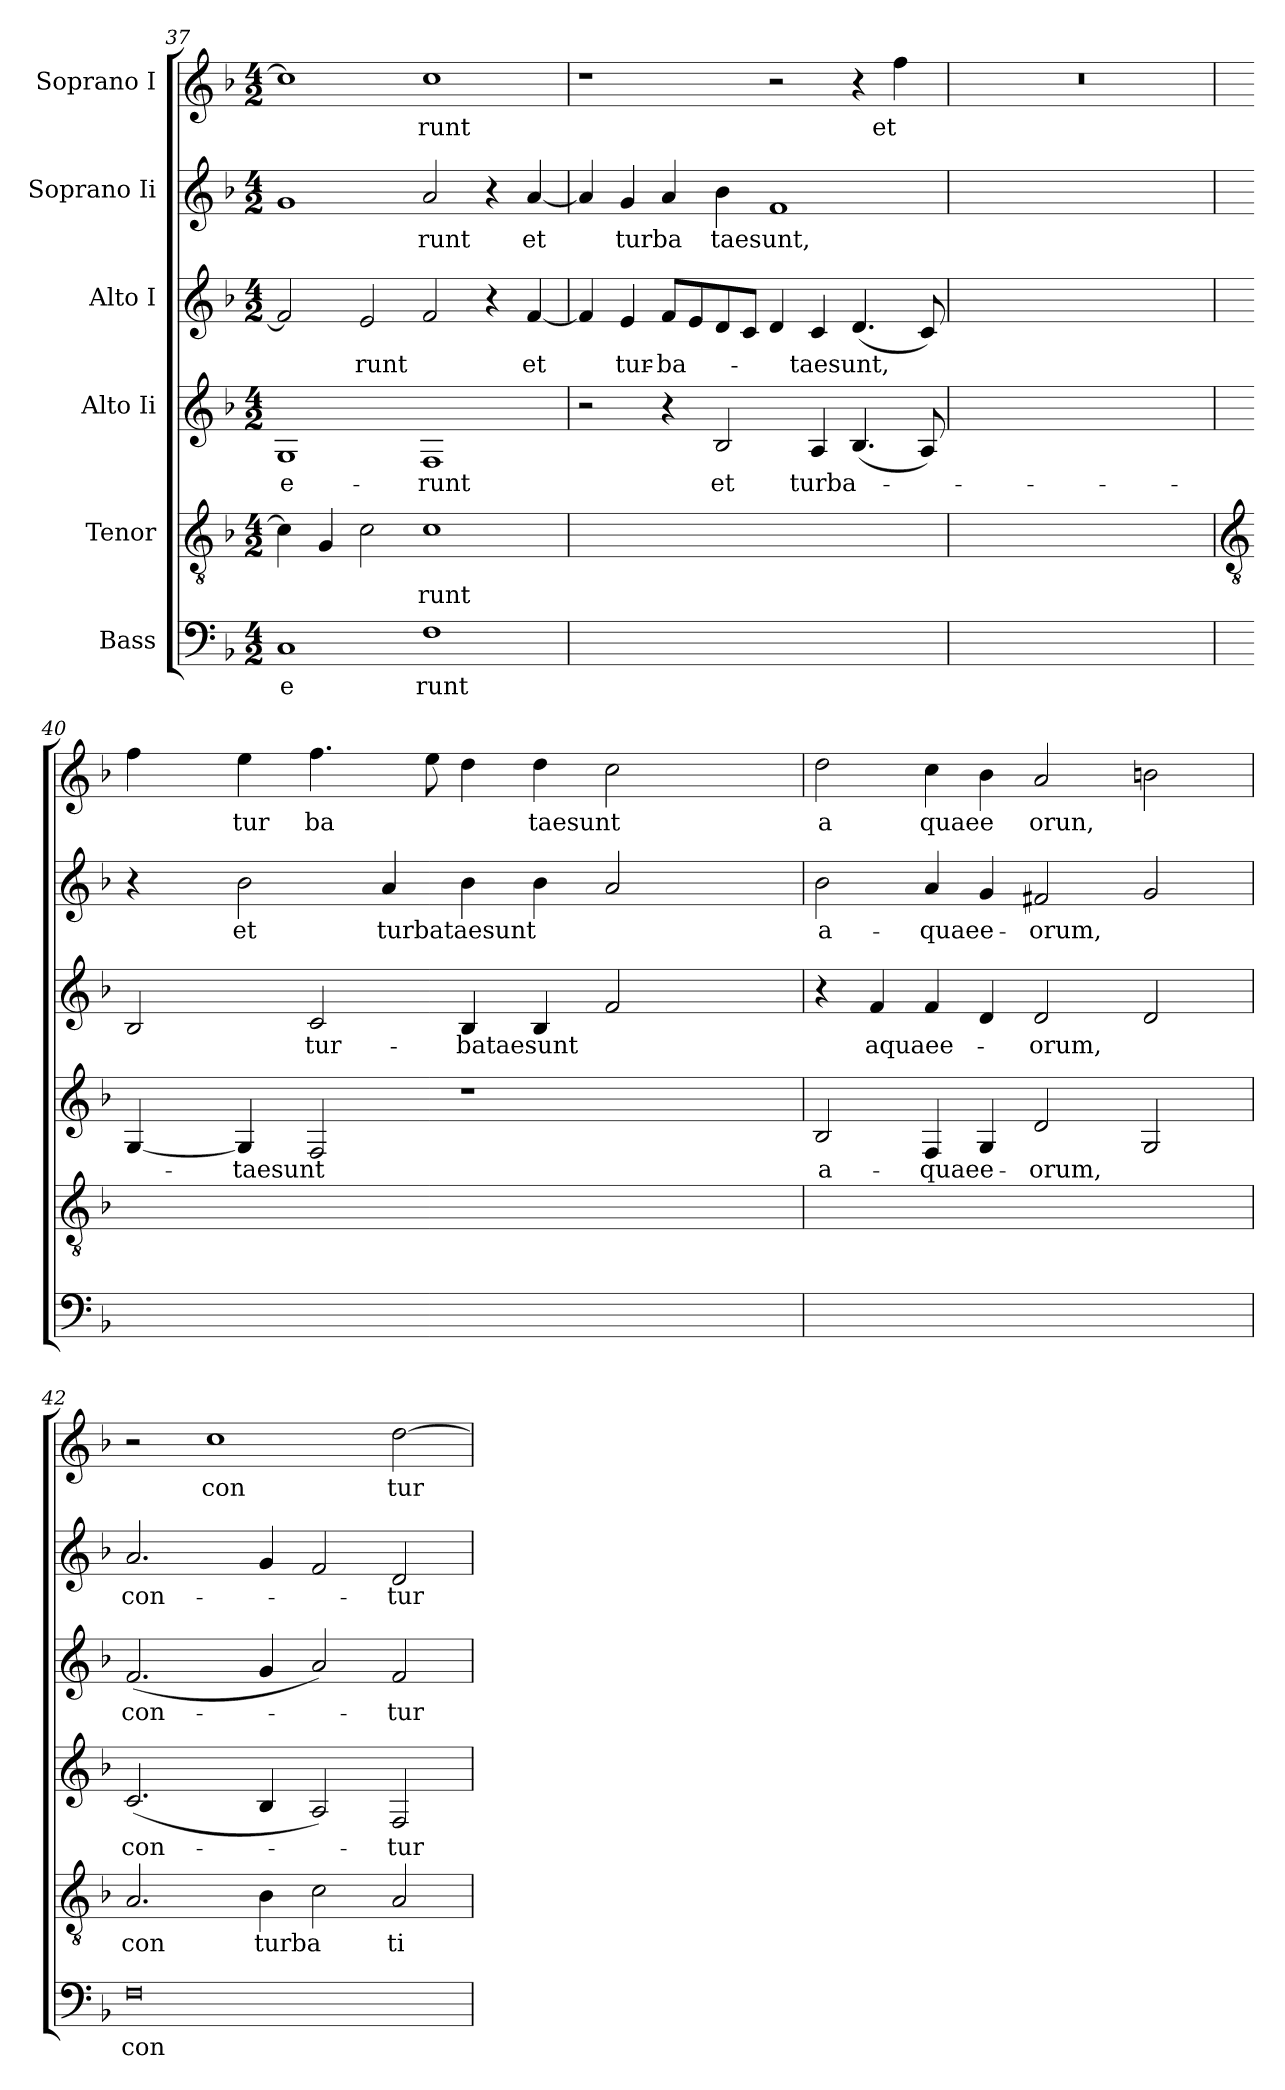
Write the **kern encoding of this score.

**kern	**text	**kern	**text	**kern	**text	**kern	**text	**kern	**text	**kern	**text
*part6	*part6	*part5	*part5	*part4	*part4	*part3	*part3	*part2	*part2	*part1	*part1
*staff6	*staff6	*staff5	*staff5	*staff4	*staff4	*staff3	*staff3	*staff2	*staff2	*staff1	*staff1
*I"Bass	*	*I"Tenor	*	*I"Alto Ii	*	*I"Alto I	*	*I"Soprano Ii	*	*I"Soprano I	*
*clefF4	*	*clefGv2	*	*clefG2	*	*clefG2	*	*clefG2	*	*clefG2	*
*k[b-]	*	*k[b-]	*	*k[b-]	*	*k[b-]	*	*k[b-]	*	*k[b-]	*
*F:	*	*F:	*	*F:	*	*F:	*	*F:	*	*F:	*
*M4/2	*	*M4/2	*	*M4/2	*	*M4/2	*	*M4/2	*	*M4/2	*
=37	=37	=37	=37	=37	=37	=37	=37	=37	=37	=37	=37
!	!LO:LY:b	!	!	!	!LO:LY:b	!	!	!	!	!	!
1C	e	4c\]	.	1G	-e-	2f/]	.	1g	.	1cc]	.
.	.	4G/	.	.	.	.	.	.	.	.	.
!	!	!	!	!	!	!	!LO:LY:b	!	!	!	!
.	.	2c\	.	.	.	2e/	-runt	.	.	.	.
!	!LO:LY:b	!	!LO:LY:b	!	!LO:LY:b	!	!	!	!LO:LY:b	!	!LO:LY:b
1F	runt	1c	runt	1F	-runt	2f/	.	2a/	runt	1cc	-runt
.	.	.	.	.	.	4r	.	4r	.	.	.
!	!	!	!	!	!	!	!LO:LY:b	!	!LO:LY:b	!	!
.	.	.	.	.	.	[4f/	et	[4a/	et	.	.
=38	=38	=38	=38	=38	=38	=38	=38	=38	=38	=38	=38
4ryy	.	4ryy	.	2r	.	4f/]	.	4a/]	.	1r	.
!	!	!	!	!	!	!	!LO:LY:b	!	!LO:LY:b	!	!
4ryy	.	4ryy	.	.	.	4e/	tur-	4g/	turba	.	.
!	!	!	!	!	!	!	!LO:LY:b	!	!	!	!
4ryy	.	4ryy	.	4r	.	8f/L	-ba-	4a/	.	.	.
.	.	.	.	.	.	8e/	.	.	.	.	.
!	!	!	!	!	!LO:LY:b	!	!	!	!LO:LY:b	!	!
4ryy	.	4ryy	.	2B-/	et	8d/	.	4b-\	taesunt,	.	.
.	.	.	.	.	.	8c/J	.	.	.	.	.
4ryy	.	4ryy	.	.	.	4d/	.	1f	.	2r	.
!	!	!	!	!	!LO:LY:b	!	!LO:LY:b	!	!	!	!
4ryy	.	4ryy	.	4A/	turba-	4c/	-taesunt,	.	.	.	.
4ryy	.	4ryy	.	(<4.B-/	.	(<4.d/	.	.	.	4r	.
!	!	!	!	!	!	!	!	!	!	!	!LO:LY:b
4ryy	.	4ryy	.	.	.	.	.	.	.	4ff\	et
.	.	.	.	8A/)	.	8c/)	.	.	.	.	.
=39	=39	=39	=39	=39	=39	=39	=39	=39	=39	=39	=39
4ryy	.	4ryy	.	4ryy	.	4ryy	.	4ryy	.	0r	.
4ryy	.	4ryy	.	4ryy	.	4ryy	.	4ryy	.	.	.
4ryy	.	4ryy	.	4ryy	.	4ryy	.	4ryy	.	.	.
4ryy	.	4ryy	.	4ryy	.	4ryy	.	4ryy	.	.	.
1ryy	.	1ryy	.	1ryy	.	1ryy	.	1ryy	.	.	.
!!LO:LB:g=z
=40	=40	=40	=40	=40	=40	=40	=40	=40	=40	=40	=40
*	*	*clefGv2	*	*	*	*	*	*	*	*	*
4ryy	.	64ryy	.	[4G/	.	2B-/	.	4r	.	4ff\	.
.	.	64ryy	.	.	.	.	.	.	.	.	.
.	.	64ryy	.	.	.	.	.	.	.	.	.
.	.	64ryy	.	.	.	.	.	.	.	.	.
.	.	64ryy	.	.	.	.	.	.	.	.	.
.	.	64ryy	.	.	.	.	.	.	.	.	.
.	.	64ryy	.	.	.	.	.	.	.	.	.
.	.	4ryy	.	.	.	.	.	.	.	.	.
!	!	!	!	!	!LO:LY:b	!	!	!	!LO:LY:b	!	!LO:LY:b
4ryy	.	.	.	4G/]	-taesunt	.	.	2b-\	et	4ee\	tur
.	.	4ryy	.	.	.	.	.	.	.	.	.
!	!	!	!	!	!	!	!LO:LY:b	!	!	!	!LO:LY:b
4ryy	.	.	.	2F/	.	2c/	tur-	.	.	4.ff\	ba
.	.	4ryy	.	.	.	.	.	.	.	.	.
!	!	!	!	!	!	!	!	!	!LO:LY:b	!	!
4ryy	.	.	.	.	.	.	.	4a/	turbataesunt	.	.
.	.	4ryy	.	.	.	.	.	.	.	.	.
.	.	.	.	.	.	.	.	.	.	8ee\	.
!	!	!	!	!	!	!	!LO:LY:b	!	!	!	!
4ryy	.	.	.	1r	.	4B-/	-bataesunt	4b-\	.	4dd\	.
.	.	4ryy	.	.	.	.	.	.	.	.	.
!	!	!	!	!	!	!	!	!	!	!	!LO:LY:b
4ryy	.	.	.	.	.	4B-/	.	4b-\	.	4dd\	taesunt
.	.	4ryy	.	.	.	.	.	.	.	.	.
4ryy	.	.	.	.	.	2f/	.	2a/	.	2cc\	.
.	.	4ryy	.	.	.	.	.	.	.	.	.
4ryy	.	.	.	.	.	.	.	.	.	.	.
.	.	64ryy	.	.	.	.	.	.	.	.	.
.	.	64ryy	.	.	.	.	.	.	.	.	.
.	.	64ryy	.	.	.	.	.	.	.	.	.
.	.	64ryy	.	.	.	.	.	.	.	.	.
.	.	64ryy	.	.	.	.	.	.	.	.	.
.	.	64ryy	.	.	.	.	.	.	.	.	.
.	.	64ryy	.	.	.	.	.	.	.	.	.
.	.	64ryy	.	.	.	.	.	.	.	.	.
.	.	64ryy	.	.	.	.	.	.	.	.	.
=41	=41	=41	=41	=41	=41	=41	=41	=41	=41	=41	=41
!	!	!	!	!	!LO:LY:b	!	!	!	!LO:LY:b	!	!LO:LY:b
4ryy	.	4ryy	.	2B-/	a-	4r	.	2b-\	a-	2dd\	a
!	!	!	!	!	!	!	!LO:LY:b	!	!	!	!
4ryy	.	4ryy	.	.	.	4f/	aquaee-	.	.	.	.
!	!	!	!	!	!LO:LY:b	!	!	!	!LO:LY:b	!	!LO:LY:b
4ryy	.	4ryy	.	4F/	-quaee-	4f/	.	4a/	-quaee-	4cc\	quaee
4ryy	.	4ryy	.	4G/	.	4d/	.	4g/	.	4b-\	.
!	!	!	!	!	!LO:LY:b	!	!LO:LY:b	!	!LO:LY:b	!	!LO:LY:b
4ryy	.	4ryy	.	2d/	-orum,	2d/	-orum,	2f#X/	-orum,	2a/	orun,
4ryy	.	4ryy	.	.	.	.	.	.	.	.	.
4ryy	.	4ryy	.	2G/	.	2d/	.	2g/	.	2bn\	.
4ryy	.	4ryy	.	.	.	.	.	.	.	.	.
=42	=42	=42	=42	=42	=42	=42	=42	=42	=42	=42	=42
!	!LO:LY:b	!	!LO:LY:b	!	!LO:LY:b	!	!LO:LY:b	!	!LO:LY:b	!	!
0F	con	2.A/	con	(<2.c/	con-	(<2.f/	con-	2.a/	con-	2r	.
!	!	!	!	!	!	!	!	!	!	!	!LO:LY:b
.	.	.	.	.	.	.	.	.	.	1cc	con
!	!	!	!LO:LY:b	!	!	!	!	!	!	!	!
.	.	4B-\	turba	4B-/	.	4g/	.	4g/	.	.	.
.	.	2c\	.	2A/)	.	2a/)	.	2f/	.	.	.
!	!	!	!LO:LY:b	!	!LO:LY:b	!	!LO:LY:b	!	!LO:LY:b	!	!LO:LY:b
.	.	2A/	ti	2F/	-tur-	2f/	-tur-	2d/	-tur-	[2dd\	tur
=	=	=	=	=	=	=	=	=	=	=	=
*-	*-	*-	*-	*-	*-	*-	*-	*-	*-	*-	*-
